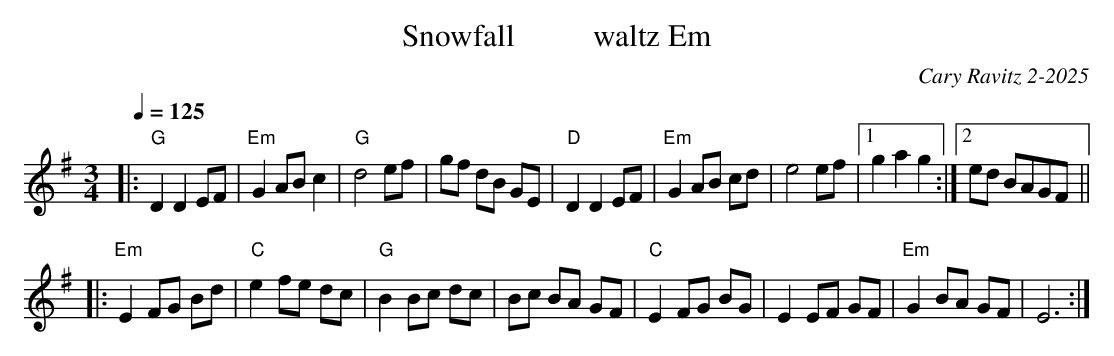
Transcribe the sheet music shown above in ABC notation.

X:1
T: Snowfall          waltz Em
C: Cary Ravitz 2-2025
M: 3/4
L: 1/8
Q: 1/4=125
K: Em
|:"G"D2D2 EF | "Em"G2 ABc2 | "G"d4ef | gf dB GE | "D"D2D2 EF | "Em"G2 AB cd  | e4ef  |[1 g2 a2g2  :|[2 ed BAGF ||
|: "Em"E2FG Bd | "C"e2  fe dc | "G"B2 Bc dc | Bc BA GF | "C"E2FG BG | E2  EF GF  | "Em"G2 BA GF | E6 :|
